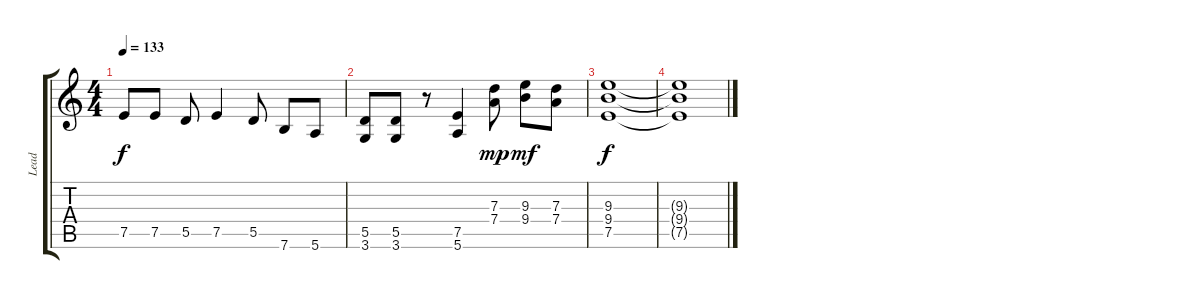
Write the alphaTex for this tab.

\track ("Lead" "Lead") {instrument overdrivenguitar}
\staff {score tabs}
\tuning (E4 B3 G3 D3 A2 E2) {hide}
\ts (4 4)
\tempo 133
\clef g2
\ks c
7.5.8{dy f} 7.5.8 5.5.8 7.5.4 5.5.8 7.6.8 5.6.8 |
(5.5 3.6).8 (5.5 3.6).8 r.8 (7.5 5.6).4 (7.3 7.4).8{dy mp} (9.3 9.4).8{dy mf} (7.3 7.4).8 |
(9.3 9.4 7.5).1{dy f} |
(9.3{t} 9.4{t} 7.5{t}).1
